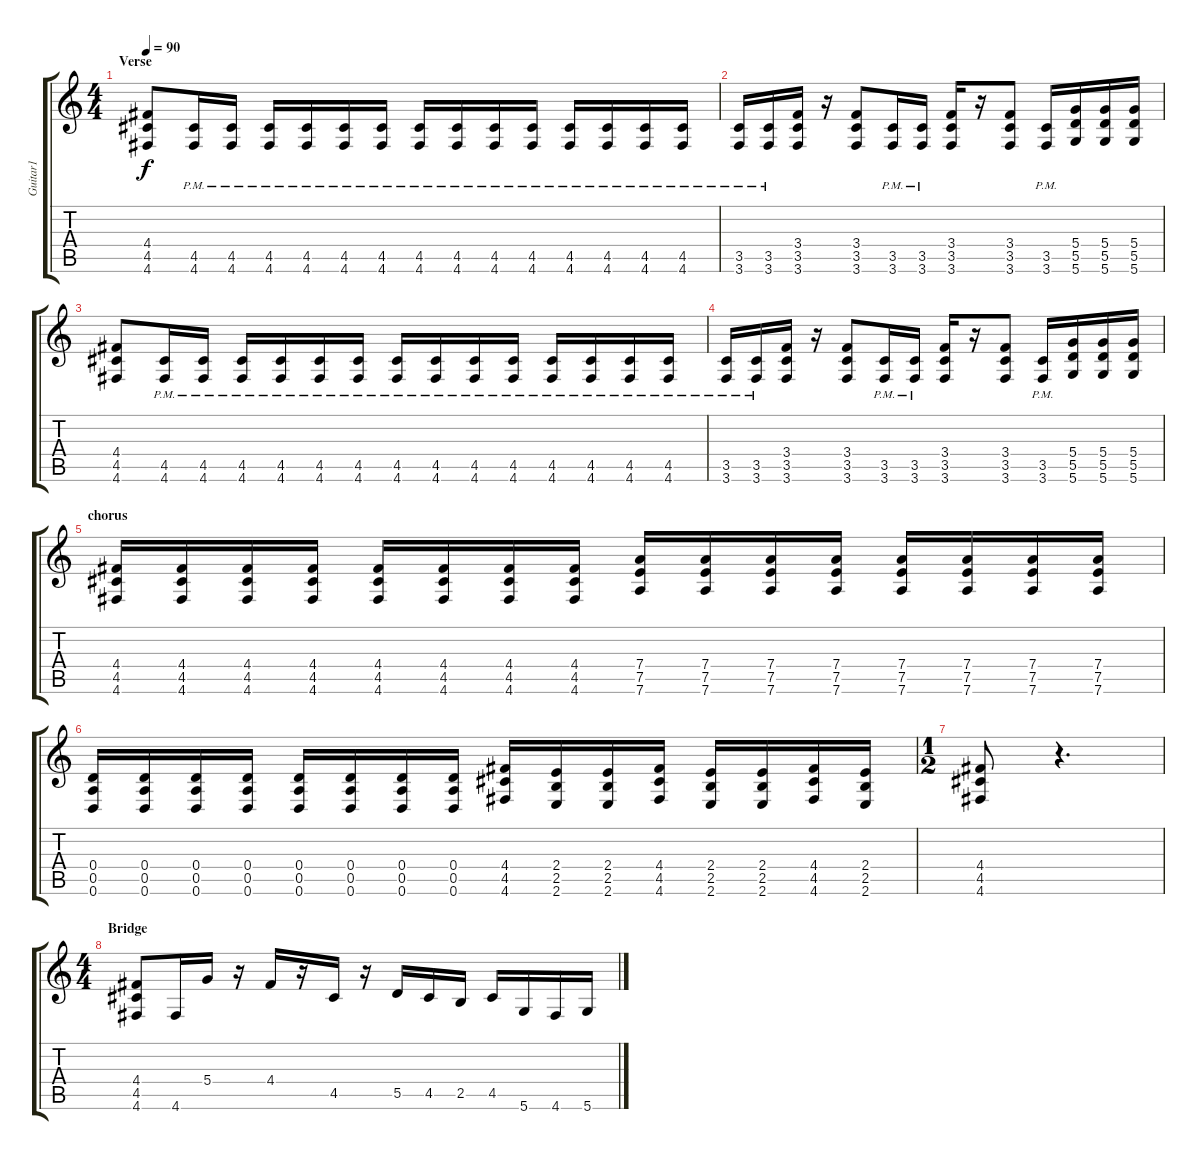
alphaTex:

\track ("Guitar1" "Guitar1") {instrument distortionguitar}
\staff {score tabs}
\tuning (E4 B3 G3 D3 A2 D2) {hide}
\ts (4 4)
\section ("" "Verse")
\tempo 90
\clef g2
\ks c
(4.4 4.5 4.6).8{dy f} (4.5{pm} 4.6{pm}).16 (4.5{pm} 4.6{pm}).16 (4.5{pm} 4.6{pm}).16 (4.5{pm} 4.6{pm}).16 (4.5{pm} 4.6{pm}).16 (4.5{pm} 4.6{pm}).16 (4.5{pm} 4.6{pm}).16 (4.5{pm} 4.6{pm}).16 (4.5{pm} 4.6{pm}).16 (4.5{pm} 4.6{pm}).16 (4.5{pm} 4.6{pm}).16 (4.5{pm} 4.6{pm}).16 (4.5{pm} 4.6{pm}).16 (4.5{pm} 4.6{pm}).16 |
(3.5{pm} 3.6{pm}).16 (3.5{pm} 3.6{pm}).16 (3.4 3.5 3.6).16 r.16 (3.4 3.5 3.6).8 (3.5{pm} 3.6{pm}).16 (3.5{pm} 3.6{pm}).16 (3.4 3.5 3.6).16 r.16 (3.4 3.5 3.6).8 (3.5{pm} 3.6{pm}).16 (5.4 5.5 5.6).16 (5.4 5.5 5.6).16 (5.4 5.5 5.6).16 |
(4.4 4.5 4.6).8 (4.5{pm} 4.6{pm}).16 (4.5{pm} 4.6{pm}).16 (4.5{pm} 4.6{pm}).16 (4.5{pm} 4.6{pm}).16 (4.5{pm} 4.6{pm}).16 (4.5{pm} 4.6{pm}).16 (4.5{pm} 4.6{pm}).16 (4.5{pm} 4.6{pm}).16 (4.5{pm} 4.6{pm}).16 (4.5{pm} 4.6{pm}).16 (4.5{pm} 4.6{pm}).16 (4.5{pm} 4.6{pm}).16 (4.5{pm} 4.6{pm}).16 (4.5{pm} 4.6{pm}).16 |
(3.5{pm} 3.6{pm}).16 (3.5{pm} 3.6{pm}).16 (3.4 3.5 3.6).16 r.16 (3.4 3.5 3.6).8 (3.5{pm} 3.6{pm}).16 (3.5{pm} 3.6{pm}).16 (3.4 3.5 3.6).16 r.16 (3.4 3.5 3.6).8 (3.5{pm} 3.6{pm}).16 (5.4 5.5 5.6).16 (5.4 5.5 5.6).16 (5.4 5.5 5.6).16 |
\section ("" "chorus")
(4.4 4.5 4.6).16 (4.4 4.5 4.6).16 (4.4 4.5 4.6).16 (4.4 4.5 4.6).16 (4.4 4.5 4.6).16 (4.4 4.5 4.6).16 (4.4 4.5 4.6).16 (4.4 4.5 4.6).16 (7.4 7.5 7.6).16 (7.4 7.5 7.6).16 (7.4 7.5 7.6).16 (7.4 7.5 7.6).16 (7.4 7.5 7.6).16 (7.4 7.5 7.6).16 (7.4 7.5 7.6).16 (7.4 7.5 7.6).16 |
(0.4 0.5 0.6).16 (0.4 0.5 0.6).16 (0.4 0.5 0.6).16 (0.4 0.5 0.6).16 (0.4 0.5 0.6).16 (0.4 0.5 0.6).16 (0.4 0.5 0.6).16 (0.4 0.5 0.6).16 (4.4 4.5 4.6).16 (2.4 2.5 2.6).16 (2.4 2.5 2.6).16 (4.4 4.5 4.6).16 (2.4 2.5 2.6).16 (2.4 2.5 2.6).16 (4.4 4.5 4.6).16 (2.4 2.5 2.6).16 |
\ts (1 2)
(4.4 4.5 4.6).8 r.4{d} |
\ts (4 4)
\section ("" "Bridge")
(4.4 4.5 4.6).8 4.6.16 5.4.16 r.16 4.4.16 r.16 4.5.16 r.16 5.5.16 4.5.16 2.5.16 4.5.16 5.6.16 4.6.16 5.6.16
